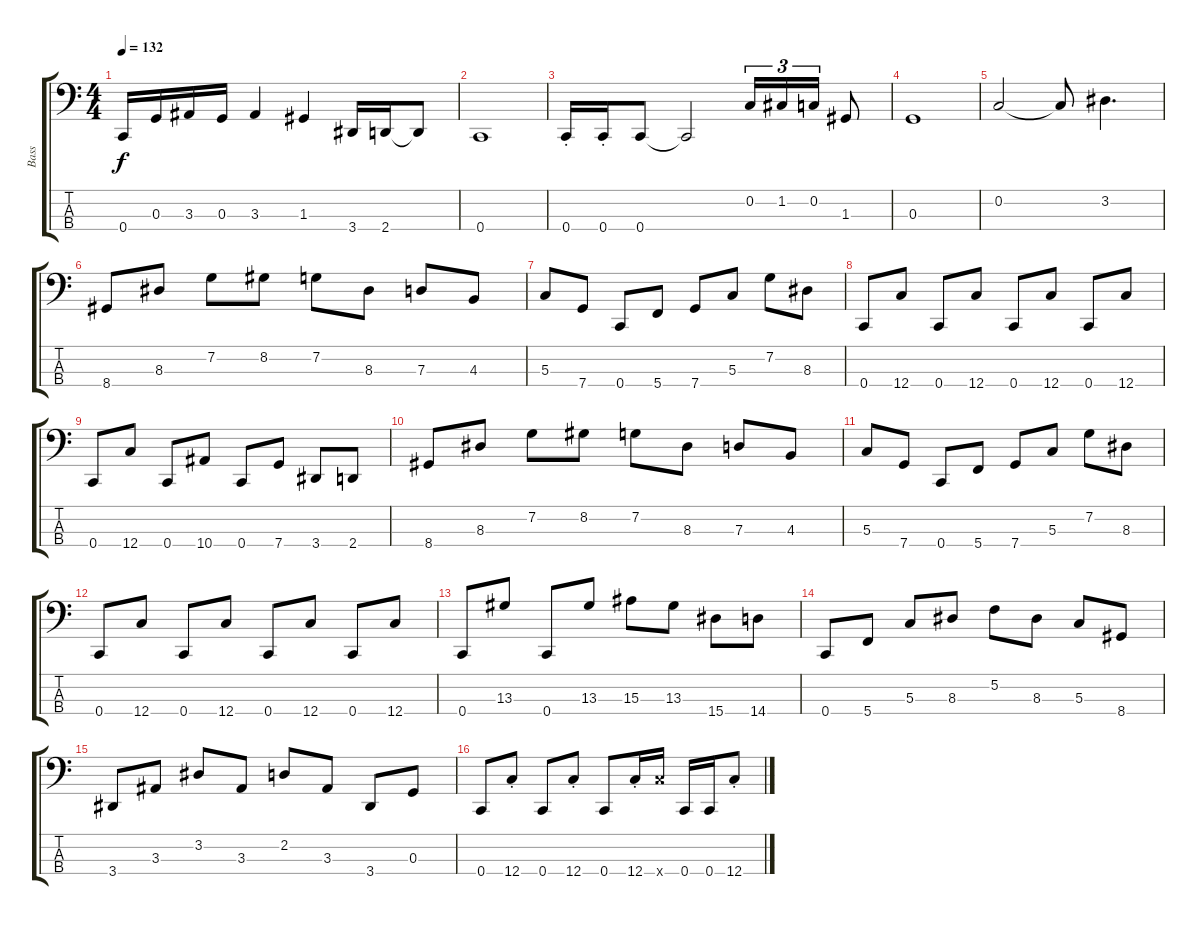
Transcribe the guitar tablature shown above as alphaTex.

\track ("Bass" "Bass") {instrument electricbassfinger}
\staff {score tabs}
\tuning (F2 C2 G1 C1) {hide}
\ts (4 4)
\tempo 132
\clef f4
\ks c
0.4.16{dy f} 0.3.16 3.3.16 0.3.16 3.3.4 1.3.4 3.4.16 2.4.16 2.4{t}.8 |
0.4.1 |
0.4{st}.16 0.4{st}.16 0.4.8 0.4{t}.2 0.2.16{tu (3 2)} 1.2.16{tu (3 2)} 0.2.16{tu (3 2)} 1.3.8 |
0.3.1 |
0.2.2 0.2{t}.8 3.2.4{d} |
8.4.8 8.3.8 7.2.8 8.2.8 7.2.8 8.3.8 7.3.8 4.3.8 |
5.3.8 7.4.8 0.4.8 5.4.8 7.4.8 5.3.8 7.2.8 8.3.8 |
0.4.8 12.4.8 0.4.8 12.4.8 0.4.8 12.4.8 0.4.8 12.4.8 |
0.4.8 12.4.8 0.4.8 10.4.8 0.4.8 7.4.8 3.4.8 2.4.8 |
8.4.8 8.3.8 7.2.8 8.2.8 7.2.8 8.3.8 7.3.8 4.3.8 |
5.3.8 7.4.8 0.4.8 5.4.8 7.4.8 5.3.8 7.2.8 8.3.8 |
0.4.8 12.4.8 0.4.8 12.4.8 0.4.8 12.4.8 0.4.8 12.4.8 |
0.4.8 13.3.8 0.4.8 13.3.8 15.3.8 13.3.8 15.4.8 14.4.8 |
0.4.8 5.4.8 5.3.8 8.3.8 5.2.8 8.3.8 5.3.8 8.4.8 |
3.4.8 3.3.8 3.2.8 3.3.8 2.2.8 3.3.8 3.4.8 0.3.8 |
0.4.8 12.4{st}.8 0.4.8 12.4{st}.8 0.4.8 12.4{st}.16 12.4{x}.16 0.4.16 0.4.16 12.4{st}.8
